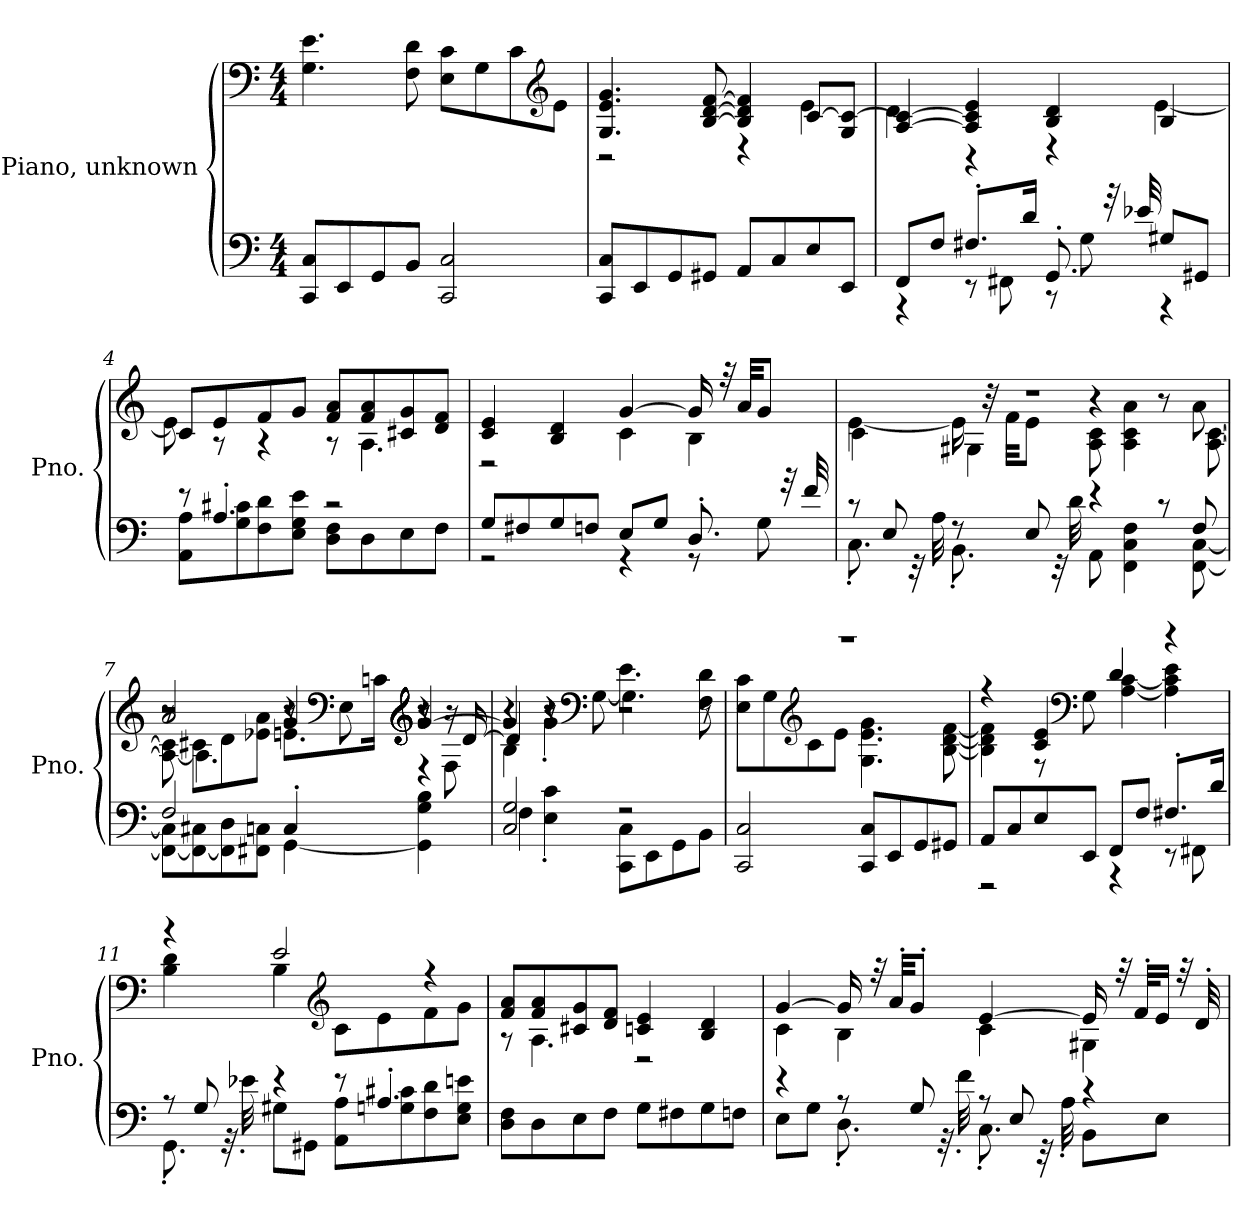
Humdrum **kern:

**kern	**kern
*part1	*part1
*staff2	*staff1
*I"Piano, unknown	*
*I'Pno.	*
*clefF4	*clefF4
*k[]	*k[]
*M4/4	*M4/4
*MM120	*MM120
=1	=1
8CC/ 8C/L	4.G\ 4.e\
8EE/	.
8GG/	.
8BB/J	8F\ 8d\
2CC/ 2C/	8E\ 8c\L
.	8G\
.	8c\
*	*clefG2
.	8e\J
=2	=2
*	*^
8CC/ 8C/L	4.G/ 4.e/ 4.g/	2r
8EE/	.	.
8GG/	.	.
8GG#X/J	[8B/ [8d/ [8f/	.
8AA/L	4B/] 4d/] 4f/]	4r
8C/	.	.
8E/	[8c/L	4e\
8EE/J	8G/ 8c/_J	.
=3	=3	=3
*^	*	*
8FF/L	4r	[4A/ 4c/_	4d\
8F/J	.	.	.
8.F#X'/L	8r	4A/] 4c/] 4e/	4r
.	8FF#X\	.	.
16d/Jk	.	.	.
8.GG'/	8r	4B/ 4d/	4r
.	8G\	.	.
32r	.	.	.
32e-X/	.	.	.
8G#X/L	4r	4B/	[4e\
8GG#X/J	.	.	.
!!LO:LB:g=z	!!
=4	=4	=4	=4
8r	8AA\ 8A\L	8c/L	8e\]
4.A'/	8G\ 8c#X\	8e/	8r
.	8F\ 8d\	8f/	4r
.	8E\ 8G\ 8e\J	8g/J	.
2r	8D\ 8F\L	8f/ 8a/L	8r
.	8D\	8f/ 8a/	4.A\
.	8E\	8c#X/ 8g/	.
.	8F\J	8d/ 8f/J	.
=5	=5	=5	=5
8G/L	2r	4c/ 4e/	2r
8F#X/	.	.	.
8G/	.	4B/ 4d/	.
8Fn/J	.	.	.
8E/L	4r	[4g/	4c\
8G/J	.	.	.
8.D'/	8r	16g/]	4B\
.	.	32r	.
.	.	32a/KKL	.
.	8G\	8g/J	.
32r	.	.	.
32f/	.	.	.
=6	=6	=6	=6
*	*	*	*^
8r	8.C'\	1r	[4e\	4c\
8E/	.	.	.	.
.	32r	.	.	.
.	32A\	.	.	.
8r	8.BB'\	.	16e\]	4G#X\
.	.	.	32r	.
.	.	.	32f\KKL	.
8E/	.	.	8e\J	.
.	32r	.	.	.
.	32d\	.	.	.
4r	8AA\	.	8A\ 8c\	4r
.	4FF\ 4C\ 4F\	.	4A\ 4c\ 4a\	.
8r	.	.	.	8r
8F/	[8FF\ [8C\	.	8a\	[8A\ [8c\
!!LO:LB:g=z
=7	=7	=7	=7	=7
*	*	*	*	*^
2F/	8FF\_ 8C\]L	2a/	8r	2r	8A\_ 8c\]
.	8FF\_ 8C#X\	.	8c#X\L	.	4.A\]
.	8FF\] 8D\	.	8d\	.	.
.	8FF#X\ 8Cn\J	.	8e-X\ 8a\J	.	.
4C'/	[4GG\	4g/	8.en\L	4r	8r
*	*	*clefF4	*	*	*
.	.	.	.	.	8E\
.	.	.	16cn\Jk	.	.
*	*	*clefG2	*	*	*
4r	4GG\] 4G\ 4B\	[4g/	4r	8r	8r
.	.	.	.	16r	8F\
.	.	.	.	[16d/	.
=8	=8	=8	=8	=8	=8
2C/ 2G/	4F\	4g/]	4B\	4d/]	4r
.	4E\' 4c\'	4r	4g'\	4r	8r
*	*	*clefF4	*	*	*
.	.	.	.	.	[8G\
2r	8CC\ 8C\L	2r	4.e\	2r	4.G\]
.	8EE\	.	.	.	.
.	8GG\	.	.	.	.
.	8BB\J	.	8F\ 8d\	.	8r
*v	*v	*	*	*	*
*	*	*v	*v	*v
=9	=9	=9
2CC/ 2C/	1r	8E\ 8c\L
.	.	8G\
*	*clefG2	*
.	.	8c\
.	.	8e\J
8CC/ 8C/L	.	4.G\ 4.e\ 4.g\
8EE/	.	.
8GG/	.	.
8GG#X/J	.	[8B\ [8d\ [8f\
!!LO:LB:g=z	!!
=10	=10	=10
*^	*	*
8AA/L	2r	4r	4B\] 4d\] 4f\]
8C/	.	.	.
8E/	.	4c/ 4e/	8r
*	*	*clefF4	*
8EE/J	.	.	8G\
8FF/L	4r	4d/	[4A\ [4c\
8F/J	.	.	.
8.F#X'/L	8r	4r	4A\] 4c\] 4e\
.	8FF#X\	.	.
16d/Jk	.	.	.
=11	=11	=11	=11
8r	8.GG'\	4r	4B\ 4d\
8G/	.	.	.
.	32r	.	.
.	32e-X'\	.	.
4r	8G#X\L	2e/	4B\
.	8GG#X\J	.	.
*	*	*clefG2	*
8r	8AA\ 8A\L	.	8c\L
4.A'/	8Gn\ 8c#X\	.	8e\
.	8F\ 8d\	4r	8f\
.	8E\ 8G\ 8en\J	.	8g\J
*v	*v	*	*
=12	=12	=12
8D\ 8F\L	8f/ 8a/L	8r
8D\	8f/ 8a/	4.A\
8E\	8c#X/ 8g/	.
8F\J	8d/ 8f/J	.
8G\L	4cn/ 4e/	2r
8F#X\	.	.
8G\	4B/ 4d/	.
8Fn\J	.	.
!!LO:LB:g=z	!!
=13	=13	=13
*^	*	*
4r	8E\L	[4g/	4c\
.	8G\J	.	.
8r	8.D'\	16g/]	4B\
.	.	32r	.
.	.	32a'/KKL	.
8G/	.	8g'/J	.
.	32r	.	.
.	32f'\	.	.
8r	8.C'\	[4e/	4c\
8E/	.	.	.
.	32r	.	.
.	32A'\	.	.
4r	8BB\L	16e/]	4G#X\
.	.	32r	.
.	.	32f'/KLL	.
.	8E\J	16e/JJ	.
.	.	32r	.
.	.	32d'/	.
*v	*v	*	*
*	*v	*v
=	=
*-	*-
